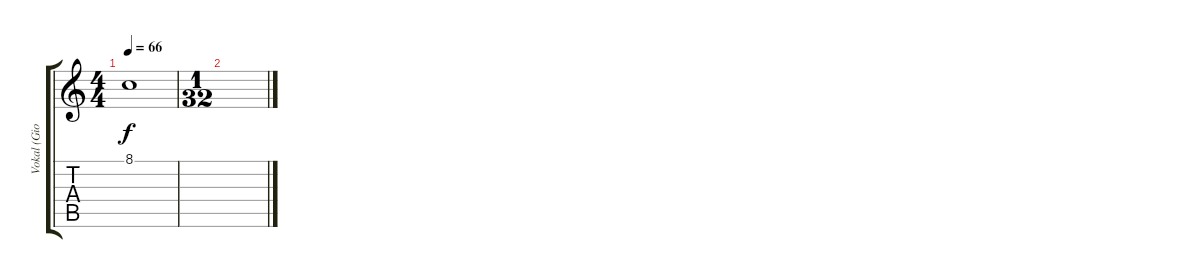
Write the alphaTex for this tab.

\track ("Vokal (Gio)" "Vokal (Gio") {instrument voiceoohs}
\staff {score tabs}
\tuning (E4 B3 G3 D3 A2 E2) {hide}
\ts (4 4)
\tempo 66
\clef g2
\ks c
8.1.1{dy f} |
\ts (1 32)
